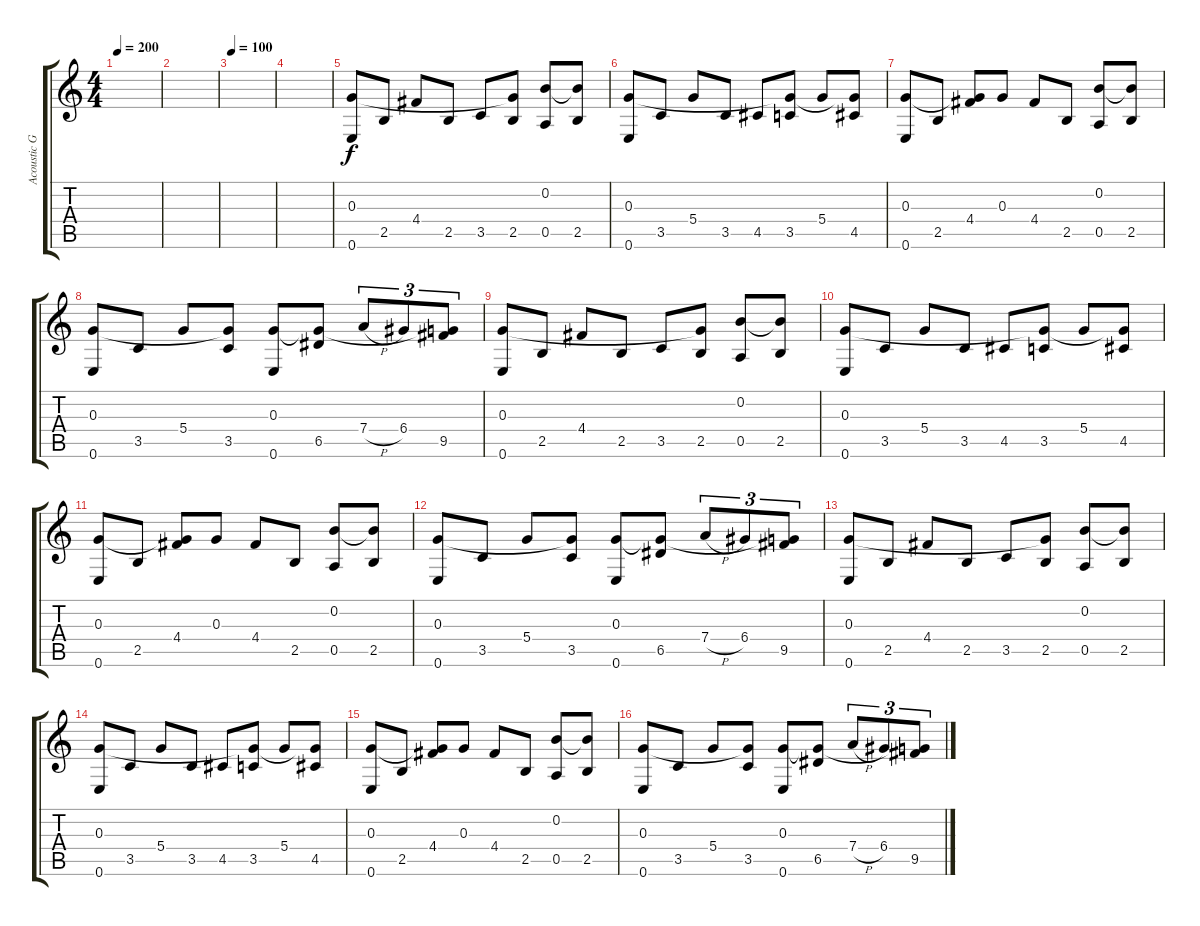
\track ("Acoustic Guitar" "Acoustic G") {instrument acousticguitarsteel}
\staff {score tabs}
\tuning (E4 B3 G3 D3 A2 E2) {hide}
\ts (4 4)
\tempo 200
\clef g2
\ks c
|
|
\tempo 100
|
|
(0.3 0.6).8 2.5.8 4.4.8 2.5.8 3.5.8 (0.3{t} 2.5).8 (0.2 0.5).8 (0.2{t} 2.5).8 |
(0.3 0.6).8 3.5.8 5.4.8 3.5.8 4.5.8 (0.3{t} 3.5).8 5.4.8 (0.3{t} 4.5).8 |
(0.3 0.6).8 2.5.8 (0.3{t} 4.4).8 0.3.8 4.4.8 2.5.8 (0.2 0.5).8 (0.2{t} 2.5).8 |
(0.3 0.6).8 3.5.8 5.4.8 (0.3{t} 3.5).8 (0.3 0.6).8 (0.3{t} 6.5).8 7.4{h}.8{tu (3 2)} 6.4.8{tu (3 2)} (0.3{t} 9.5).8{tu (3 2)} |
(0.3 0.6).8 2.5.8 4.4.8 2.5.8 3.5.8 (0.3{t} 2.5).8 (0.2 0.5).8 (0.2{t} 2.5).8 |
(0.3 0.6).8 3.5.8 5.4.8 3.5.8 4.5.8 (0.3{t} 3.5).8 5.4.8 (0.3{t} 4.5).8 |
(0.3 0.6).8 2.5.8 (0.3{t} 4.4).8 0.3.8 4.4.8 2.5.8 (0.2 0.5).8 (0.2{t} 2.5).8 |
(0.3 0.6).8 3.5.8 5.4.8 (0.3{t} 3.5).8 (0.3 0.6).8 (0.3{t} 6.5).8 7.4{h}.8{tu (3 2)} 6.4.8{tu (3 2)} (0.3{t} 9.5).8{tu (3 2)} |
(0.3 0.6).8 2.5.8 4.4.8 2.5.8 3.5.8 (0.3{t} 2.5).8 (0.2 0.5).8 (0.2{t} 2.5).8 |
(0.3 0.6).8 3.5.8 5.4.8 3.5.8 4.5.8 (0.3{t} 3.5).8 5.4.8 (0.3{t} 4.5).8 |
(0.3 0.6).8 2.5.8 (0.3{t} 4.4).8 0.3.8 4.4.8 2.5.8 (0.2 0.5).8 (0.2{t} 2.5).8 |
(0.3 0.6).8 3.5.8 5.4.8 (0.3{t} 3.5).8 (0.3 0.6).8 (0.3{t} 6.5).8 7.4{h}.8{tu (3 2)} 6.4.8{tu (3 2)} (0.3{t} 9.5).8{tu (3 2)}
